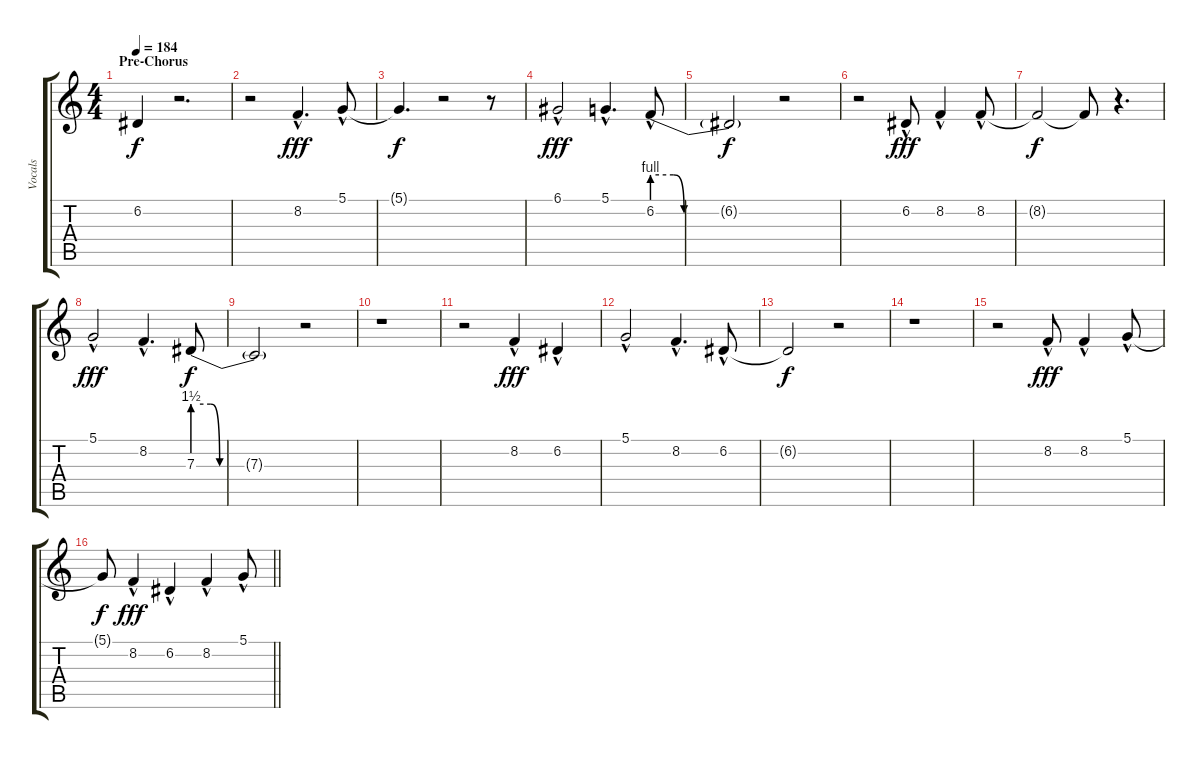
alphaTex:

\track ("Vocals" "Vocals") {instrument altosax}
\staff {score tabs}
\tuning (D4 A3 F3 C3 G2 C2) {hide}
\ts (4 4)
\section ("" "Pre-Chorus")
\tempo 184
\clef g2
\ks c
6.2{t}.4{dy f} r.2{d} |
r.2 8.2{hac}.4{d dy fff} 5.1{hac}.8 |
5.1{t}.4{d dy f} r.2 r.8 |
6.1{hac}.2{dy fff} 5.1{hac}.4{d} 6.2{be (custom 0 4 10 4 15 0 30 0 60 0) hac}.8 |
6.2{t}.2{dy f} r.2 |
r.2 6.2{hac}.8{dy fff} 8.2{hac}.4 8.2{hac}.8 |
8.2{t}.2{dy f} 8.2{t}.8 r.4{d} |
5.1{hac}.2{dy fff} 8.2{hac}.4{d} 7.3{be (custom 0 6 10 6 15 0 30 0 60 0)}.8{dy f} |
7.3{t}.2 r.2 |
r.1 |
r.2 8.2{hac}.4{dy fff} 6.2{hac}.4 |
5.1{hac}.2 8.2{hac}.4{d} 6.2{hac}.8 |
6.2{t}.2{dy f} r.2 |
r.1 |
r.2 8.2{hac}.8{dy fff} 8.2{hac}.4 5.1{hac}.8 |
\barLineRight lightlight
5.1{t}.8{dy f} 8.2{hac}.4{dy fff} 6.2{hac}.4 8.2{hac}.4 5.1{hac}.8
